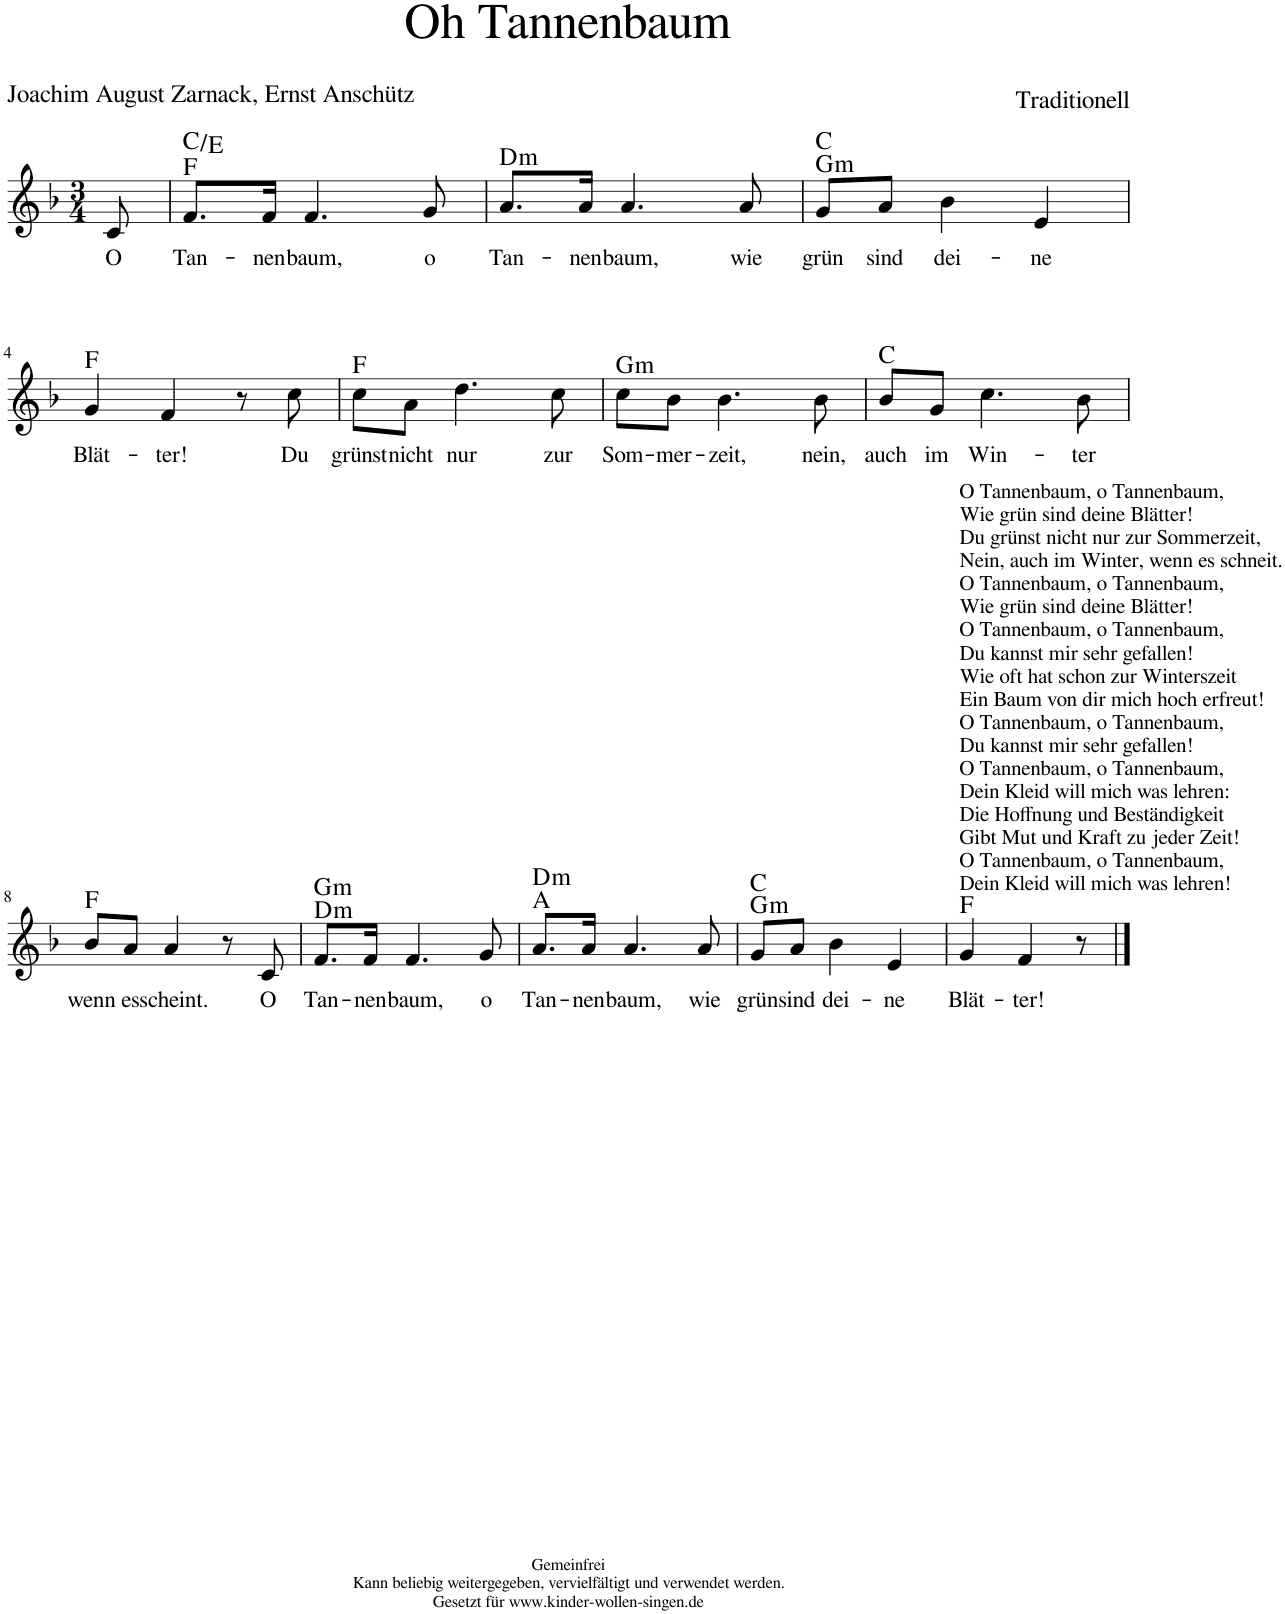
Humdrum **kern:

**kern	**text	**harte
*part1	*part1	*part1
*staff1	*staff1	*
*I"Voice	*	*
*clefG2	*	*
*k[b-]	*	*
*M3/4	*	*
=	=	=
!	!LO:LY:b	!
8c/	O	.
=1	=1	=1
!	!LO:LY:b	!
8.f/L	Tan-	F:maj C:maj/3
!	!LO:LY:b	!
16f/Jk	nen-	.
!	!LO:LY:b	!
4.f/	baum,	.
!	!LO:LY:b	!
8g/	o	.
=2	=2	=2
!	!LO:LY:b	!LO:H:kt=m
8.a/L	Tan-	D:min
!	!LO:LY:b	!
16a/Jk	nen-	.
!	!LO:LY:b	!
4.a/	baum,	.
!	!LO:LY:b	!
8a/	wie	.
=3	=3	=3
!	!LO:LY:b	!LO:H:n=1:kt=m
8g/L	grün	G:min C:maj
!	!LO:LY:b	!
8a/J	sind	.
!	!LO:LY:b	!
4b-\	dei-	.
!	!LO:LY:b	!
4e/	ne	.
!!LO:LB:g=z
=4	=4	=4
!	!LO:LY:b	!
4g/	Blät-	F:maj
!	!LO:LY:b	!
4f/	ter!	.
8r	.	.
!	!LO:LY:b	!
8cc\	Du	.
=5	=5	=5
!	!LO:LY:b	!
8cc\L	grünst	F:maj
!	!LO:LY:b	!
8a\J	nicht	.
!	!LO:LY:b	!
4.dd\	nur	.
!	!LO:LY:b	!
8cc\	zur	.
=6	=6	=6
!	!LO:LY:b	!LO:H:kt=m
8cc\L	Som-	G:min
!	!LO:LY:b	!
8b-\J	mer-	.
!	!LO:LY:b	!
4.b-\	zeit,	.
!	!LO:LY:b	!
8b-\	nein,	.
=7	=7	=7
!	!LO:LY:b	!
8b-/L	auch	C:maj
!	!LO:LY:b	!
8g/J	im	.
!	!LO:LY:b	!
4.cc\	Win-	.
!	!LO:LY:b	!
8b-\	ter	.
!!LO:LB:g=z
=8	=8	=8
!	!LO:LY:b	!
8b-/L	wenn	F:maj
!	!LO:LY:b	!
8a/J	es	.
!	!LO:LY:b	!
4a/	scheint.	.
8r	.	.
!	!LO:LY:b	!
8c/	O	.
=9	=9	=9
!	!LO:LY:b	!LO:H:n=1:kt=m
!	!	!LO:H:n=2:kt=m
8.f/L	Tan-	D:min G:min
!	!LO:LY:b	!
16f/Jk	nen-	.
!	!LO:LY:b	!
4.f/	baum,	.
!	!LO:LY:b	!
8g/	o	.
=10	=10	=10
!	!LO:LY:b	!LO:H:n=2:kt=m
8.a/L	Tan-	A:maj D:min
!	!LO:LY:b	!
16a/Jk	nen-	.
!	!LO:LY:b	!
4.a/	baum,	.
!	!LO:LY:b	!
8a/	wie	.
=11	=11	=11
!	!LO:LY:b	!LO:H:n=1:kt=m
8g/L	grün	G:min C:maj
!	!LO:LY:b	!
8a/J	sind	.
!	!LO:LY:b	!
4b-\	dei-	.
!	!LO:LY:b	!
4e/	ne	.
=11X1	=11X1	=11X1
!LO:TX:a:t=O Tannenbaum, o Tannenbaum,	!	!
!LO:TX:a:t=Wie grün sind deine Blätter!	!	!
!LO:TX:a:t=Du grünst nicht nur zur Sommerzeit,	!	!
!LO:TX:a:t=Nein, auch im Winter, wenn es schneit.	!	!
!LO:TX:a:t=O Tannenbaum, o Tannenbaum,	!	!
!LO:TX:a:t=Wie grün sind deine Blätter!	!	!
!LO:TX:a:t=O Tannenbaum, o Tannenbaum,	!	!
!LO:TX:a:t=Du kannst mir sehr gefallen!	!	!
!LO:TX:a:t=Wie oft hat schon zur Winterszeit	!	!
!LO:TX:a:t=Ein Baum von dir mich hoch erfreut!	!	!
!LO:TX:a:t=O Tannenbaum, o Tannenbaum,	!	!
!LO:TX:a:t=Du kannst mir sehr gefallen!	!	!
!LO:TX:a:t=O Tannenbaum, o Tannenbaum,	!	!
!LO:TX:a:t=Dein Kleid will mich was lehren&colon;	!	!
!LO:TX:a:t=Die Hoffnung und Beständigkeit	!	!
!LO:TX:a:t=Gibt Mut und Kraft zu jeder Zeit!	!	!
!LO:TX:a:t=O Tannenbaum, o Tannenbaum,	!	!
!LO:TX:a:t=Dein Kleid will mich was lehren!	!	!
!	!LO:LY:b	!
4g/	Blät-	F:maj
!	!LO:LY:b	!
4f/	ter!	.
8r	.	.
==	==	==
*-	*-	*-
